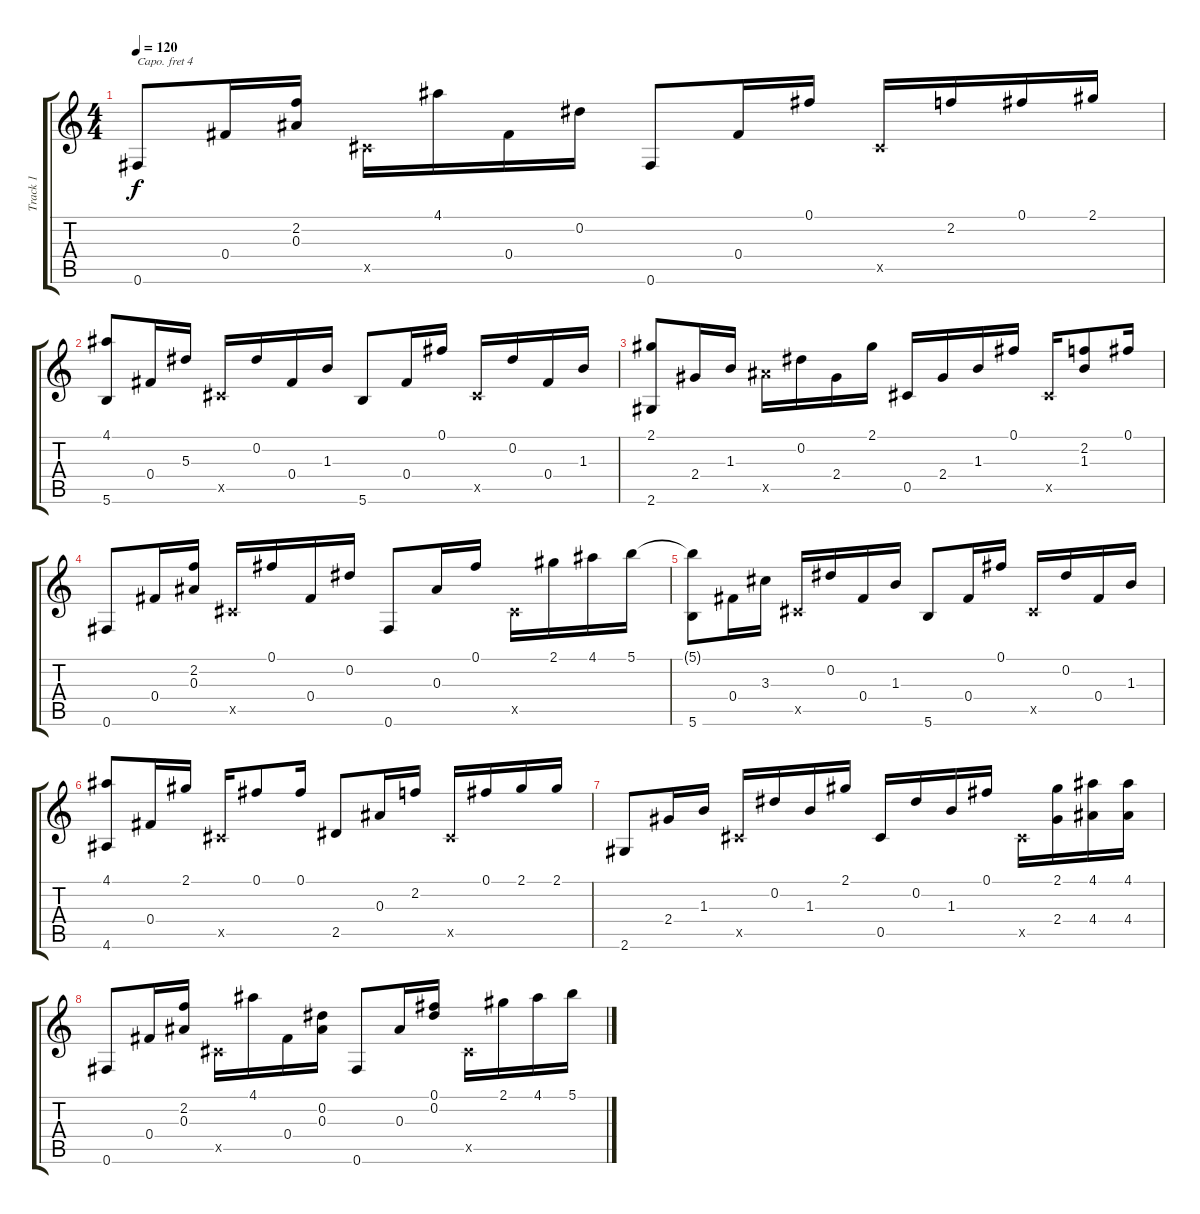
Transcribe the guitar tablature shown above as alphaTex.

\track ("Track 1" "Track 1") {instrument acousticguitarsteel}
\staff {score tabs}
\capo 4
\tuning (D4 B3 Gb3 D3 A2 D2) {hide}
\ts (4 4)
\tempo 120
\clef g2
\ks c
0.6.8{dy f} 0.4.16 (2.2 0.3).16 0.5{x}.16 4.1.16 0.4.16 0.2.16 0.6.8 0.4.16 0.1.16 0.5{x}.16 2.2.16 0.1.16 2.1.16 |
(4.1 5.6).8 0.4.16 5.3.16 0.5{x}.16 0.2.16 0.4.16 1.3.16 5.6.8 0.4.16 0.1.16 0.5{x}.16 0.2.16 0.4.16 1.3.16 |
(2.1 2.6).8 2.4.16 1.3.16 9.5{x}.16 0.2.16 2.4.16 2.1.16 0.5.16 2.4.16 1.3.16 0.1.16 0.5{x}.16 (2.2 1.3).8 0.1.16 |
0.6.8 0.4.16 (2.2 0.3).16 0.5{x}.16 0.1.16 0.4.16 0.2.16 0.6.8 0.3.16 0.1.16 0.5{x}.16 2.1.16 4.1.16 5.1.16 |
(5.1{t} 5.6).8 0.4.16 3.3.16 0.5{x}.16 0.2.16 0.4.16 1.3.16 5.6.8 0.4.16 0.1.16 0.5{x}.16 0.2.16 0.4.16 1.3.16 |
(4.1 4.6).8 0.4.16 2.1.16 0.5{x}.16 0.1.8 0.1.16 2.5.8 0.3.16 2.2.16 0.5{x}.16 0.1.16 2.1.16 2.1.16 |
2.6.8 2.4.16 1.3.16 0.5{x}.16 0.2.16 1.3.16 2.1.16 0.5.16 0.2.16 1.3.16 0.1.16 0.5{x}.16 (2.1 2.4).16 (4.1 4.4).16 (4.1 4.4).16 |
0.6.8 0.4.16 (2.2 0.3).16 0.5{x}.16 4.1.16 0.4.16 (0.2 0.3).16 0.6.8 0.3.16 (0.1 0.2).16 0.5{x}.16 2.1.16 4.1.16 5.1.16
